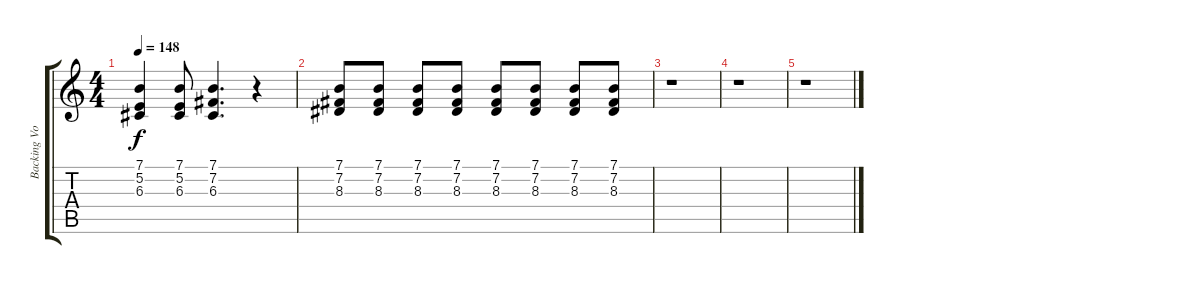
\track ("Backing Vocals" "Backing Vo") {instrument altosax}
\staff {score tabs}
\tuning (E4 B3 G3 D3 A2 E2) {hide}
\ts (4 4)
\tempo 148
\clef g2
\ks c
(7.1 5.2 6.3).4{dy f} (7.1 5.2 6.3).8 (7.1 7.2 6.3).4{d} r.4 |
(7.1 7.2 8.3).8 (7.1 7.2 8.3).8 (7.1 7.2 8.3).8 (7.1 7.2 8.3).8 (7.1 7.2 8.3).8 (7.1 7.2 8.3).8 (7.1 7.2 8.3).8 (7.1 7.2 8.3).8 |
r.1 |
r.1 |
r.1
